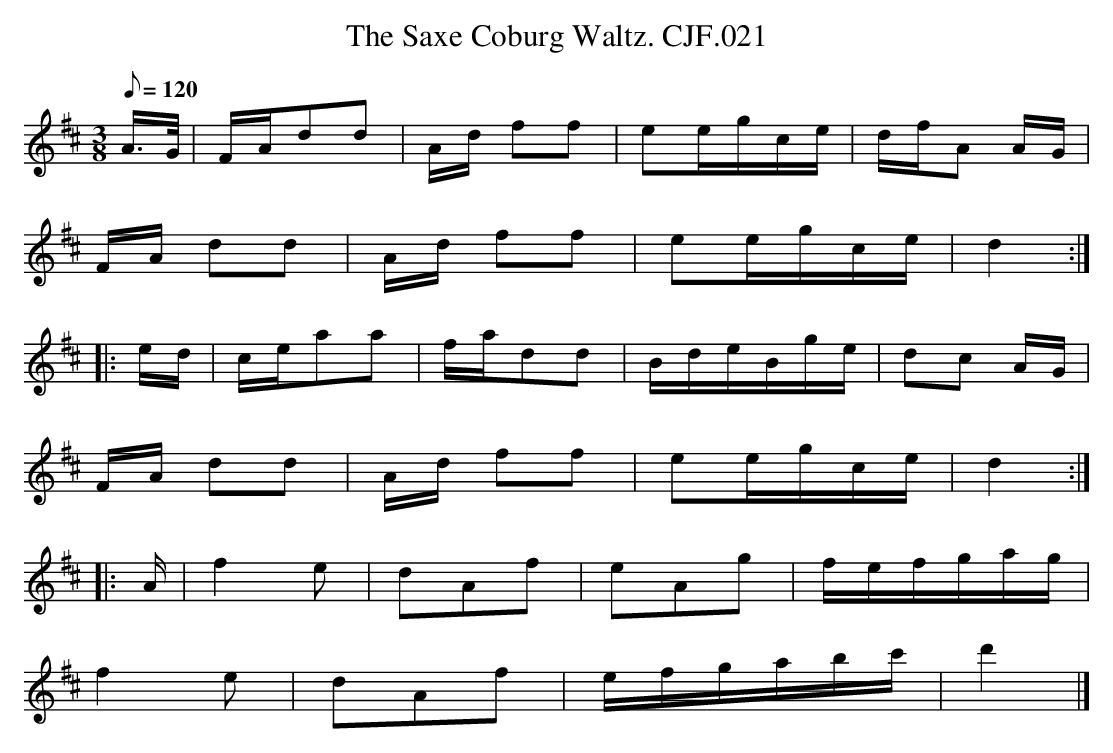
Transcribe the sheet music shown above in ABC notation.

X:1
T:Saxe Coburg Waltz. CJF.021, The
M:3/8
L:1/16
Q:1/8=120
K:D
A>G|\
FAd2d2|Ad f2f2|e2egce|dfA2 AG|
FA d2d2|Ad f2f2|e2egce|d4:|
|:ed|cea2a2|fad2d2|BdeBge|d2c2 AG|
FA d2d2|Ad f2f2|e2egce|d4:|
|:A|f4e2|d2A2f2|e2A2g2|fefgag|
f4e2|d2A2f2|efgabc'|d'4|]
